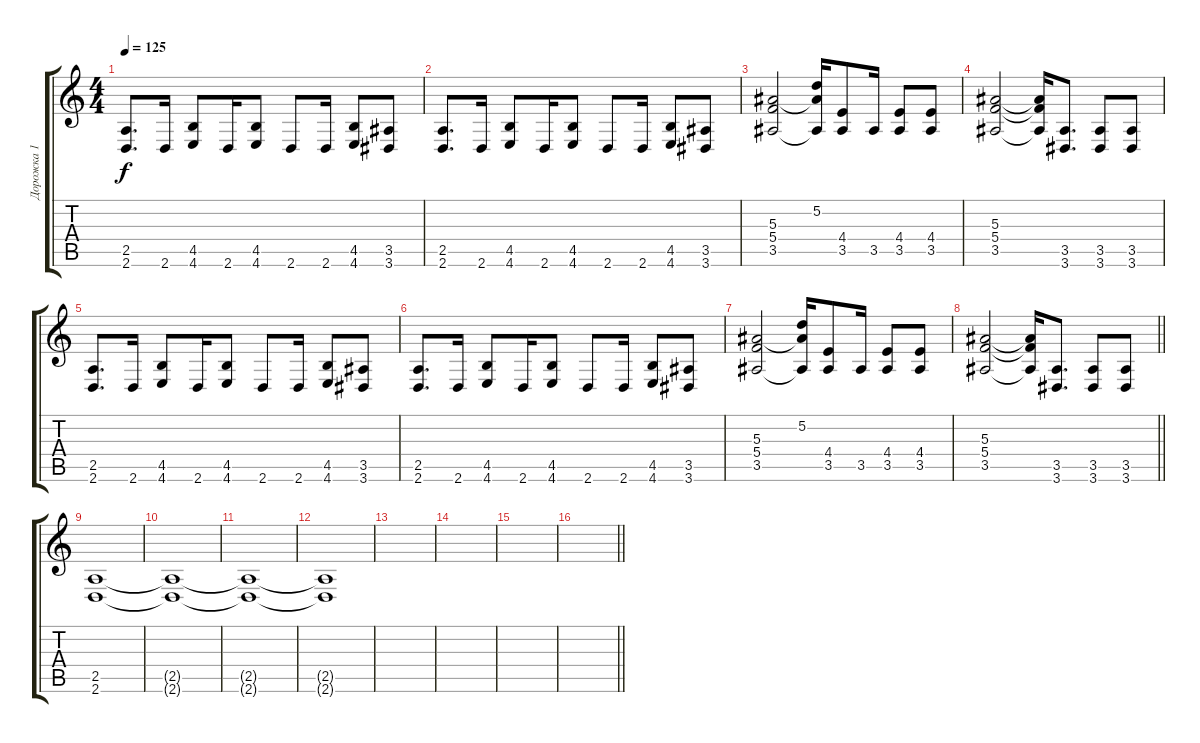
\track ("Дорожка 1" "Дорожка 1") {instrument distortionguitar}
\staff {score tabs}
\tuning (D4 A3 F3 C3 G2 C2) {hide}
\ts (4 4)
\tempo 125
\clef g2
\ks c
(2.5 2.6).8{d dy f} 2.6.16 (4.5 4.6).8 2.6.16 (4.5 4.6).8 2.6.8 2.6.16 (4.5 4.6).8 (3.5 3.6).8 |
(2.5 2.6).8{d} 2.6.16 (4.5 4.6).8 2.6.16 (4.5 4.6).8 2.6.8 2.6.16 (4.5 4.6).8 (3.5 3.6).8 |
(5.3 5.4 3.5).2 (5.2 5.3{t} 3.5{t}).16 (4.4 3.5).8 3.5.16 (4.4 3.5).8 (4.4 3.5).8 |
(5.3 5.4 3.5).2 (5.3{t} 5.4{t} 3.5{t}).16 (3.5 3.6).8{d} (3.5 3.6).8 (3.5 3.6).8 |
(2.5 2.6).8{d} 2.6.16 (4.5 4.6).8 2.6.16 (4.5 4.6).8 2.6.8 2.6.16 (4.5 4.6).8 (3.5 3.6).8 |
(2.5 2.6).8{d} 2.6.16 (4.5 4.6).8 2.6.16 (4.5 4.6).8 2.6.8 2.6.16 (4.5 4.6).8 (3.5 3.6).8 |
(5.3 5.4 3.5).2 (5.2 5.3{t} 3.5{t}).16 (4.4 3.5).8 3.5.16 (4.4 3.5).8 (4.4 3.5).8 |
\barLineRight lightlight
(5.3 5.4 3.5).2 (5.3{t} 5.4{t} 3.5{t}).16 (3.5 3.6).8{d} (3.5 3.6).8 (3.5 3.6).8 |
(2.5 2.6).1 |
(2.5{t} 2.6{t}).1 |
(2.5{t} 2.6{t}).1 |
(2.5{t} 2.6{t}).1 |
|
|
|
\barLineRight lightlight
